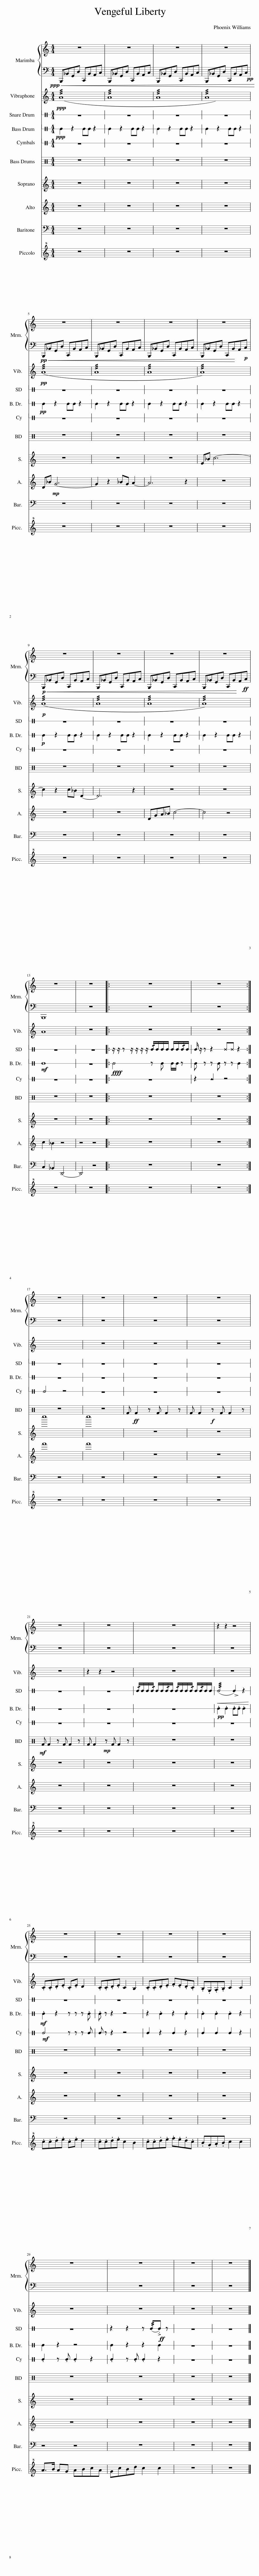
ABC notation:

X:1
%%score 1 2 3 4 5 6 7 8 9 10
L:1/8
M:4/4
I:linebreak $
K:C
V:1 bass
V:2 treble
V:3 perc stafflines=1
K:none
V:4 perc stafflines=1
K:none
V:5 perc stafflines=1
K:none
V:6 perc
K:none
V:7 treble
V:8 treble
V:9 bass
V:10 treble+8
V:1
!ppp!!<(! B,,,_B,,G,,D, C,,B,,A,,C,!<)! | B,,,_B,,G,,D, C,,B,,A,,C, | B,,,_B,,G,,D, C,,B,,A,,C, | B,,,_B,,G,,D, C,,B,,A,,!pp!C, |$!pp!!<(! B,,,!<)!_B,,G,,D, C,,B,,A,,C, | %5
 B,,,_B,,G,,D, C,,B,,A,,C, | B,,,_B,,G,,D, C,,B,,A,,C, | B,,,_B,,G,,D, C,,B,,A,,!p!C, |$!p!!<(! B,,,_B,,G,,D, C,,B,,A,,C,!<)! | B,,,_B,,G,,D, C,,B,,A,,C, | %10
 B,,,_B,,G,,D, C,,B,,A,,C, | B,,,_B,,G,,D, C,,B,,A,,!ff!C, |$ B,,,8 | z8 |: z8 | %15
 z8 :|$ z8 | z8 | z8 | z8 |$ %20
 z8 | z8 | z8 | z8 |$ z8 | %25
 z8 | z8 | z8 |$ x8 | z8 | %30
 z8 | z8 |] %32
V:2
!ppp! (!///!A8 | !///!A8) | !///!A8 | !///!A8 |$!pp! (!///!A8 | %5
 !///!A8) | !///!A8 | !///!A8 |$!p! (!///!A8 | !///!A8) | %10
 !///!A8 | !///!A8 |$ A8 | z8 |: z8 | %15
 z8 :|$ x8 | z8 | z8 | z8 |$ %20
 z8 | z2 z2 z4 | z8 | z8 |$ .C.C.D.E .C.E D2 | %25
 .C.C.D.E C2 B,2 | .C.C.D.E .F.E.D.C | .B,.G,.A,.B, C2 C2 |$ z8 | z8 | %30
 z8 | z8 |] %32
V:3
 z8 | z8 | z8 | z8 |$ z8 | %5
 z8 | z8 | z8 |$ z8 | z8 | %10
 z8 | z8 |$ z8 | z8 |: z/ z/ z z/ z/ z/ z/ !/!E/E/E/E/ E/E/!/!E/E/ | %15
 E/ z/ z z2 ^E^E z2 :|$ z8 | z8 | z8 | z8 |$ %20
 z8 | z8 | !/!E/E/E/!/!E/ E/E/!/!E/E/ !/!E/E/E/!/!E/ E/!/!E/E/E/ |!<(! (!///!E4 !>!E2) z2!<)! |$ z8 | %25
 z8 | z8 | z8 |$ z8 | z2 z2 z (!//!E!ff!.E) z | %30
 z8 | z8 |] %32
V:4
!ppp! E2 z2 EE z2 | E2 z2 EE z2 | E2 z2 EE z2 | E2 z2 EE z2 |$!pp! E2 z2 EE z2 | %5
 E2 z2 EE z2 | E2 z2 EE z2 | E2 z2 EE z2 |$!p! E2 z2 EE z2 | E2 z2 EE z2 | %10
 E2 z2 EE z2 | E2 z2 EE z2 |$!mf! E8 | z8 |:!ffff! E4 z E E/E/ z | %15
 E z z E z z E2 :|$ z8 | z8 | z8 | z8 |$ %20
 z8 | z8 | z8 |!pp! .E2 .E2 .E.E .E2 |$!mf! .E2 z2 z z z .E | %25
 .E z z2 z4 | z2 .E2 z2 .E2 | .E2 .E2 .E2 z2 |$ E2 z2 z4 | E2 z2 z2 E2 | %30
 z8 | z8 |] %32
V:5
 z8 | z8 | z8 | z8 |$ z8 | %5
 z8 | z8 | z8 |$ z8 | z8 | %10
 z8 | z8 |$ z8 | z8 |: z8 | %15
 z2 E2 z4 :|$ E4 z4 | z8 | z8 | z8 |$ %20
 z8 | z8 | z8 | z8 |$!mf! E4 z z z E | %25
 E z z2 z4 | E2 z2 E2 z2 | E2 E2 E2 z2 |$ .E2 z .E .E2 z2 | .E2 z .E .E2 z2 | %30
 z8 | z8 |] %32
V:6
 z8 | z8 | z8 | z8 |$ z8 | %5
 z8 | z8 | z8 |$ z8 | z8 | %10
 z8 | z8 |$ z8 | z8 |: z8 | %15
 z8 :|$ z8 | z8 | F!ff! F2 z F F2 z | F F2!f! z F F2 z |$ %20
!mf! F F2 z F F2 z | F F2!mp! z F F2 z | z8 | z8 |$ z8 | %25
 z8 | z8 | z8 |$ z8 | z8 | %30
 z8 | z8 |] %32
V:7
 z8 | z8 | z8 | z8 |$ z8 | %5
 z8 | z8 | E_B c6- |$ c2 z2 c_B D2- | D6 z2 | %10
 z8 | z8 |$ z8 | z8 |: z8 | %15
 z8 :|$ c''8 | c''8 | z8 | z8 |$ %20
 z8 | z8 | z8 | z8 |$ z8 | %25
 z8 | z8 | z8 |$ z8 | z8 | %30
 z8 | z8 |] %32
V:8
 z8 | z8 | z8 | z8 |$ D_B!mp! G6- | %5
 G2 z2 _BG A2- | A6 z2 | z8 |$ z8 | z8 | %10
 DGA_B c4- | c4 z4 |$ c2 _B2 z4 | z4 z4 |: z8 | %15
 z8 :|$ f'8 | f'8 | z8 | z8 |$ %20
 z8 | z8 | z8 | z8 |$ z8 | %25
 z8 | z8 | z8 |$ z8 | z8 | %30
 z8 | z8 |] %32
V:9
 z8 | z8 | z8 | z8 |$ z8 | %5
 z8 | z8 | z8 |$ z8 | z8 | %10
 z8 | z8 |$ C,2 _B,,2 D,,4- | D,,4 z4 |: z8 | %15
 z8 :|$ z8 | z8 | z8 | z8 |$ %20
 z8 | z8 | z8 | z8 |$ z8 | %25
 z8 | z8 | z8 |$ z4 z4 | z8 | %30
 z8 | z8 |] %32
V:10
 z8 | z8 | z8 | z8 |$ z8 | %5
 z8 | z8 | z8 |$ z8 | z8 | %10
 z8 | z8 |$ z8 | z8 |: z8 | %15
 z8 :|$ z8 | z8 | z8 | z8 |$ %20
 z8 | z8 | z8 | z8 |$ .c.c.d.e .c.e d2 | %25
 .c.c.d.e c2 B2 | .c.c.d.e .f.e.d.c | .B.G.A.B c2 c2 |$ A>B AG ABcA | GcBd c2 c2 | %30
 z8 | z8 |] %32
